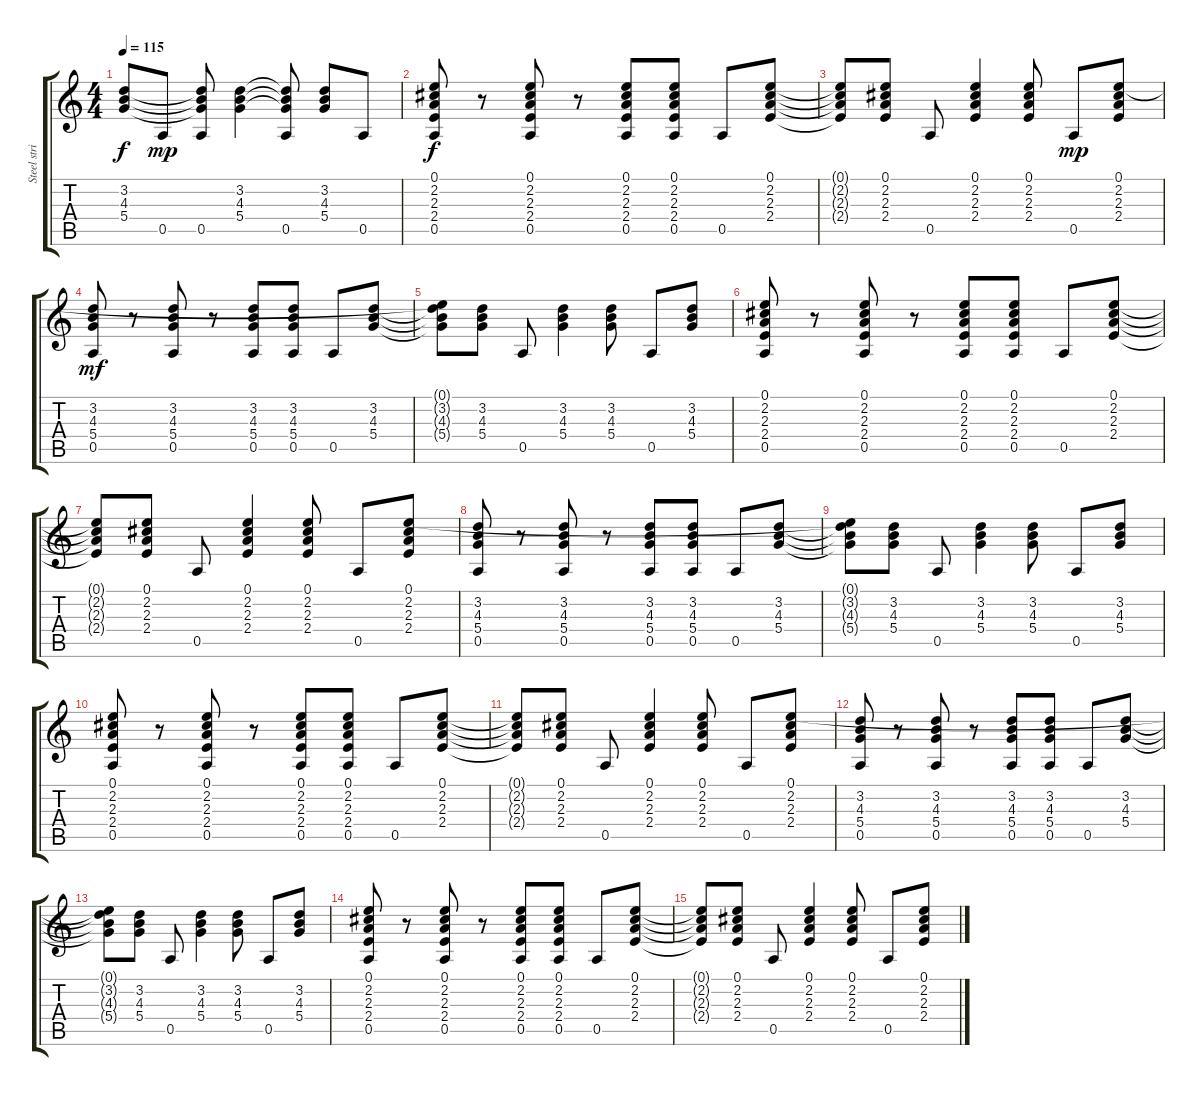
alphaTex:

\track ("Steel strings guitar" "Steel stri") {instrument acousticguitarsteel}
\staff {score tabs}
\tuning (E4 B3 G3 D3 A2 E2) {hide}
\ts (4 4)
\tempo 115
\clef g2
\ks c
(3.2{t} 4.3{t} 5.4{t}).8{dy f} 0.5.8{dy mp} (3.2{t} 4.3{t} 5.4{t} 0.5).8 (3.2 4.3 5.4).4 (3.2{t} 4.3{t} 5.4{t} 0.5).8 (3.2 4.3 5.4).8 0.5.8 |
(0.1 2.2 2.3 2.4 0.5).8{dy f} r.8 (0.1 2.2 2.3 2.4 0.5).8 r.8 (0.1 2.2 2.3 2.4 0.5).8 (0.1 2.2 2.3 2.4 0.5).8 0.5.8 (0.1 2.2 2.3 2.4).8 |
(0.1{t} 2.2{t} 2.3{t} 2.4{t}).8 (0.1 2.2 2.3 2.4).8 0.5.8 (0.1 2.2 2.3 2.4).4 (0.1 2.2 2.3 2.4).8 0.5.8{dy mp} (0.1 2.2 2.3 2.4).8 |
(3.2 4.3 5.4 0.5).8{dy mf} r.8 (3.2 4.3 5.4 0.5).8 r.8 (3.2 4.3 5.4 0.5).8 (3.2 4.3 5.4 0.5).8 0.5.8 (3.2 4.3 5.4).8 |
(0.1{t} 3.2{t} 4.3{t} 5.4{t}).8 (3.2 4.3 5.4).8 0.5.8 (3.2 4.3 5.4).4 (3.2 4.3 5.4).8 0.5.8 (3.2 4.3 5.4).8 |
(0.1 2.2 2.3 2.4 0.5).8 r.8 (0.1 2.2 2.3 2.4 0.5).8 r.8 (0.1 2.2 2.3 2.4 0.5).8 (0.1 2.2 2.3 2.4 0.5).8 0.5.8 (0.1 2.2 2.3 2.4).8 |
(0.1{t} 2.2{t} 2.3{t} 2.4{t}).8 (0.1 2.2 2.3 2.4).8 0.5.8 (0.1 2.2 2.3 2.4).4 (0.1 2.2 2.3 2.4).8 0.5.8 (0.1 2.2 2.3 2.4).8 |
(3.2 4.3 5.4 0.5).8 r.8 (3.2 4.3 5.4 0.5).8 r.8 (3.2 4.3 5.4 0.5).8 (3.2 4.3 5.4 0.5).8 0.5.8 (3.2 4.3 5.4).8 |
(0.1{t} 3.2{t} 4.3{t} 5.4{t}).8 (3.2 4.3 5.4).8 0.5.8 (3.2 4.3 5.4).4 (3.2 4.3 5.4).8 0.5.8 (3.2 4.3 5.4).8 |
(0.1 2.2 2.3 2.4 0.5).8 r.8 (0.1 2.2 2.3 2.4 0.5).8 r.8 (0.1 2.2 2.3 2.4 0.5).8 (0.1 2.2 2.3 2.4 0.5).8 0.5.8 (0.1 2.2 2.3 2.4).8 |
(0.1{t} 2.2{t} 2.3{t} 2.4{t}).8 (0.1 2.2 2.3 2.4).8 0.5.8 (0.1 2.2 2.3 2.4).4 (0.1 2.2 2.3 2.4).8 0.5.8 (0.1 2.2 2.3 2.4).8 |
(3.2 4.3 5.4 0.5).8 r.8 (3.2 4.3 5.4 0.5).8 r.8 (3.2 4.3 5.4 0.5).8 (3.2 4.3 5.4 0.5).8 0.5.8 (3.2 4.3 5.4).8 |
(0.1{t} 3.2{t} 4.3{t} 5.4{t}).8 (3.2 4.3 5.4).8 0.5.8 (3.2 4.3 5.4).4 (3.2 4.3 5.4).8 0.5.8 (3.2 4.3 5.4).8 |
(0.1 2.2 2.3 2.4 0.5).8 r.8 (0.1 2.2 2.3 2.4 0.5).8 r.8 (0.1 2.2 2.3 2.4 0.5).8 (0.1 2.2 2.3 2.4 0.5).8 0.5.8 (0.1 2.2 2.3 2.4).8 |
(0.1{t} 2.2{t} 2.3{t} 2.4{t}).8 (0.1 2.2 2.3 2.4).8 0.5.8 (0.1 2.2 2.3 2.4).4 (0.1 2.2 2.3 2.4).8 0.5.8 (0.1 2.2 2.3 2.4).8
